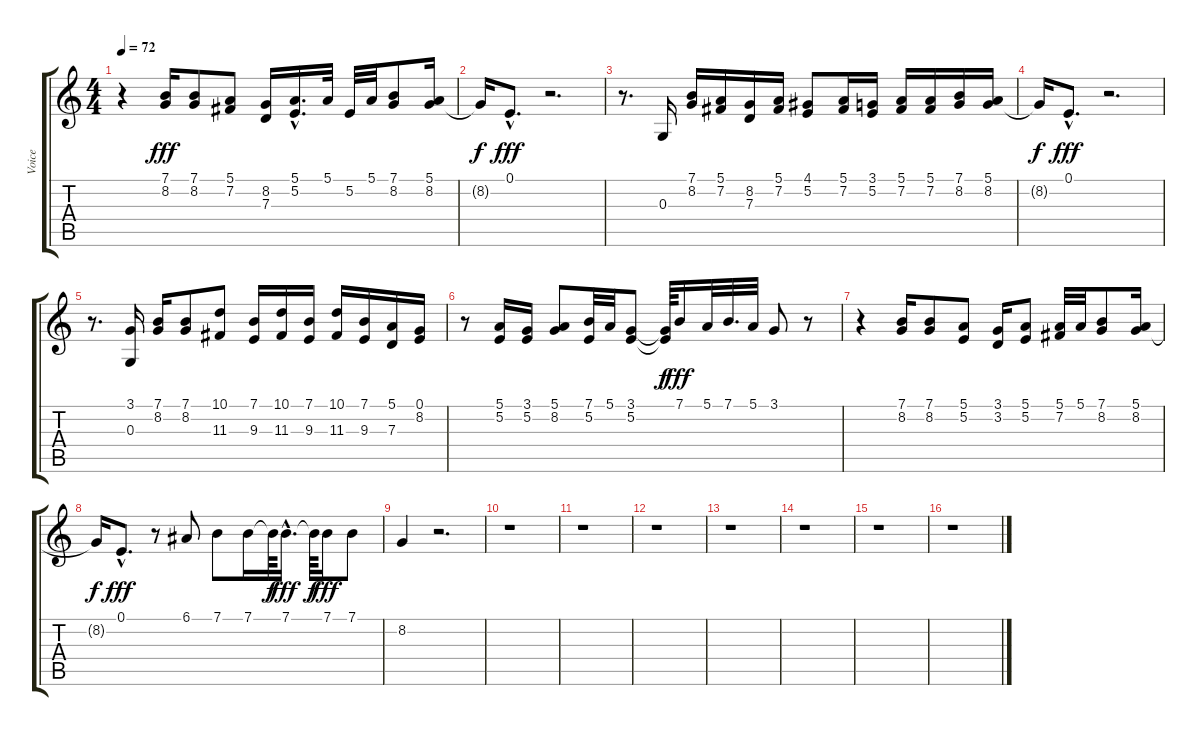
\track ("Voice" "Voice") {instrument bassoon}
\staff {score tabs}
\tuning (E4 B3 G3 D3 A2 E2) {hide}
\ts (4 4)
\tempo 72
\clef g2
\ks c
r.4{dy fff} (7.1 8.2).16 (7.1 8.2).8 (5.1 7.2).8 (8.2 7.3).16 (5.1{hac} 5.2).16{d} 5.1.32 5.2.32 5.1.32 (7.1 8.2).8 (5.1 8.2).16 |
8.2{t}.16{dy f} 0.1{hac}.8{d dy fff} r.2{d} |
r.8{d} 0.3.16 (7.1 8.2).16 (5.1 7.2).16 (8.2 7.3).16 (5.1 7.2).16 (4.1 5.2).8 (5.1 7.2).16 (3.1 5.2).16 (5.1 7.2).16 (5.1 7.2).16 (7.1 8.2).16 (5.1 8.2).16 |
8.2{t}.16{dy f} 0.1{hac}.8{d dy fff} r.2{d} |
r.8{d} (3.1 0.3).16 (7.1 8.2).16 (7.1 8.2).8 (10.1 11.3).8 (7.1 9.3).16 (10.1 11.3).16 (7.1 9.3).16 (10.1 11.3).16 (7.1 9.3).16 (5.1 7.3).16 (0.1 8.2).16 |
r.8 (5.1 5.2).16 (3.1 5.2).16 (5.1 8.2).8 (7.1 5.2).32 5.1.32 (3.1 5.2).8 (3.1{t} 5.2{t}).64{dy f} 7.1.16{dy fff} 5.1.32 7.1.32{d} 5.1.32 3.1.8 r.8 |
r.4 (7.1 8.2).16 (7.1 8.2).8 (5.1 5.2).8 (3.1 3.2).16 (5.1 5.2).8 (5.1 7.2).32 5.1.32 (7.1 8.2).8 (5.1 8.2).16 |
8.2{t}.16{dy f} 0.1{hac}.8{d dy fff} r.8 6.1.8 7.1.8 7.1.16 7.1{t}.64{dy f} 7.1{hac}.16{d dy fff} 7.1{t}.64{dy f} 7.1.16{dy fff} 7.1.8 |
8.2.4 r.2{d} |
r.1 |
r.1 |
r.1 |
r.1 |
r.1 |
r.1 |
r.1
